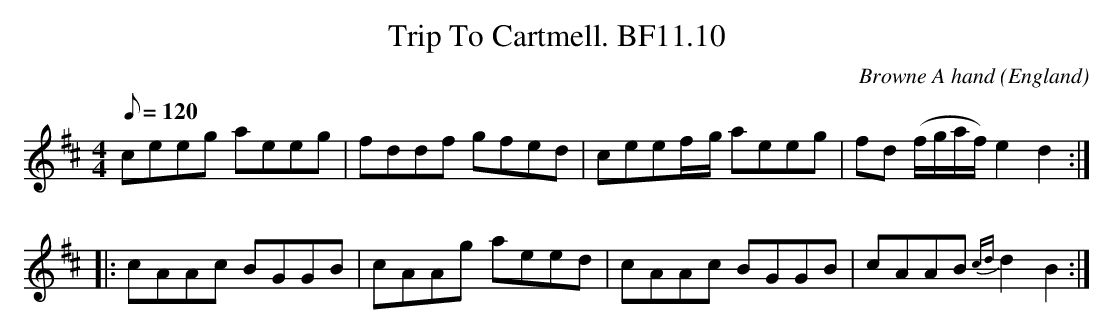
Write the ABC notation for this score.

X:1
T:Trip To Cartmell. BF11.10
M:4/4
L:1/8
Q:120
C:Browne A hand
O:England
K:D
ceeg aeeg|fddf gfed|ceef/-g/ aeeg|fd (f/g/a/f/) e2d2:|!
|:cAAc BGGB|cAAg aeed|cAAc BGGB|cAAB {cd}d2B2:|]
